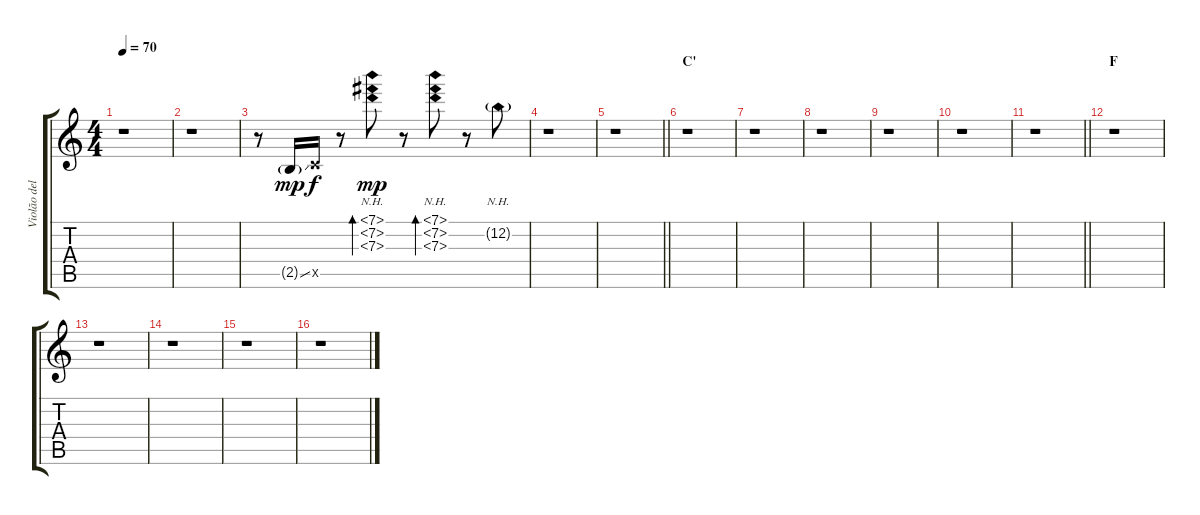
\track ("Violão delay" "Violão del") {instrument acousticguitarsteel}
\staff {score tabs}
\tuning (E4 B3 G3 D3 A2 E2) {hide}
\ts (4 4)
\tempo 70
\clef g2
\ks c
r.1{dy p} |
r.1 |
r.8 2.5{ss g}.16{dy mp} 3.5{x}.16{dy f} r.8 (7.1{nh} 7.2{nh} 7.3{nh}).8{bd 120 dy mp} r.8 (7.1{nh} 7.2{nh} 7.3{nh}).8{bd 120} r.8 12.2{nh g}.8 |
r.1 |
\barLineRight lightlight
r.1 |
\section ("" "C'")
r.1 |
r.1 |
r.1 |
r.1 |
r.1 |
\barLineRight lightlight
r.1 |
\section ("" "F")
r.1 |
r.1 |
r.1 |
r.1 |
r.1
